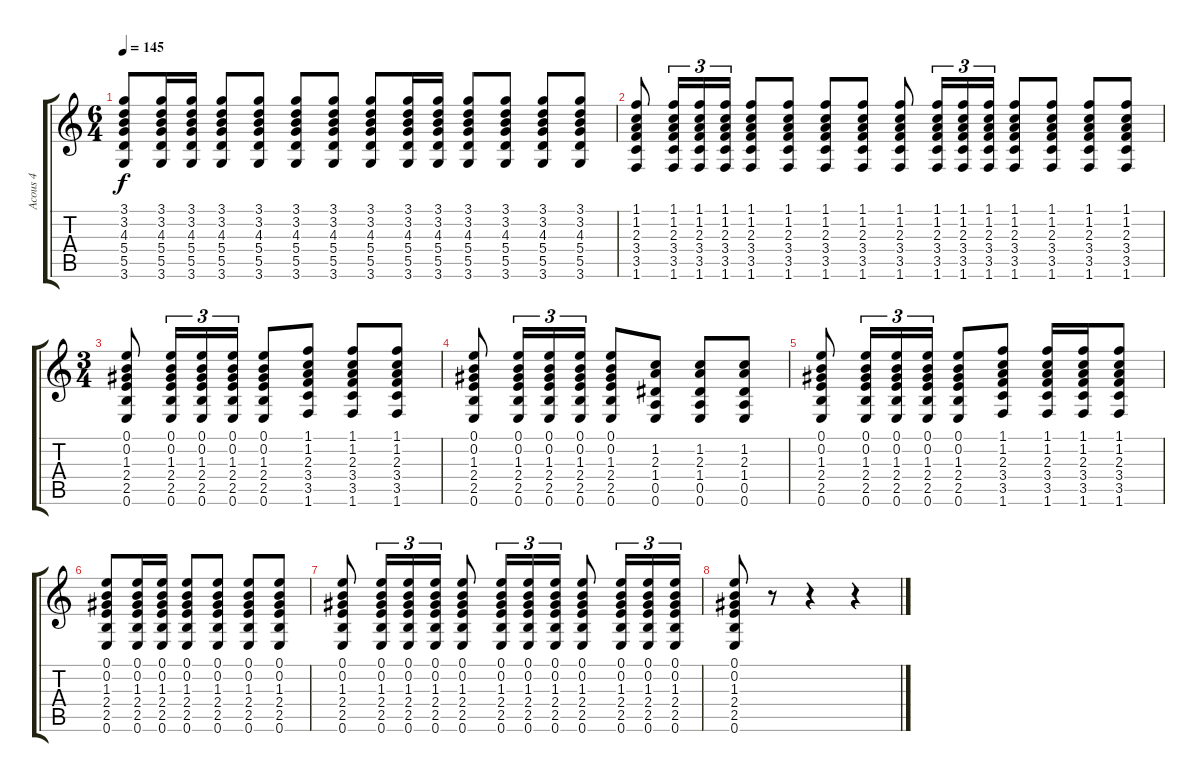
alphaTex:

\track ("Acous 4" "Acous 4") {instrument acousticguitarnylon}
\staff {score tabs}
\tuning (E4 B3 G3 D3 A2 E2) {hide}
\ts (6 4)
\tempo 145
\clef g2
\ks c
(3.1 3.2 4.3 5.4 5.5 3.6).8{dy f} (3.1 3.2 4.3 5.4 5.5 3.6).16 (3.1 3.2 4.3 5.4 5.5 3.6).16 (3.1 3.2 4.3 5.4 5.5 3.6).8 (3.1 3.2 4.3 5.4 5.5 3.6).8 (3.1 3.2 4.3 5.4 5.5 3.6).8 (3.1 3.2 4.3 5.4 5.5 3.6).8 (3.1 3.2 4.3 5.4 5.5 3.6).8 (3.1 3.2 4.3 5.4 5.5 3.6).16 (3.1 3.2 4.3 5.4 5.5 3.6).16 (3.1 3.2 4.3 5.4 5.5 3.6).8 (3.1 3.2 4.3 5.4 5.5 3.6).8 (3.1 3.2 4.3 5.4 5.5 3.6).8 (3.1 3.2 4.3 5.4 5.5 3.6).8 |
(1.1 1.2 2.3 3.4 3.5 1.6).8 (1.1 1.2 2.3 3.4 3.5 1.6).16{tu (3 2)} (1.1 1.2 2.3 3.4 3.5 1.6).16{tu (3 2)} (1.1 1.2 2.3 3.4 3.5 1.6).16{tu (3 2)} (1.1 1.2 2.3 3.4 3.5 1.6).8 (1.1 1.2 2.3 3.4 3.5 1.6).8 (1.1 1.2 2.3 3.4 3.5 1.6).8 (1.1 1.2 2.3 3.4 3.5 1.6).8 (1.1 1.2 2.3 3.4 3.5 1.6).8 (1.1 1.2 2.3 3.4 3.5 1.6).16{tu (3 2)} (1.1 1.2 2.3 3.4 3.5 1.6).16{tu (3 2)} (1.1 1.2 2.3 3.4 3.5 1.6).16{tu (3 2)} (1.1 1.2 2.3 3.4 3.5 1.6).8 (1.1 1.2 2.3 3.4 3.5 1.6).8 (1.1 1.2 2.3 3.4 3.5 1.6).8 (1.1 1.2 2.3 3.4 3.5 1.6).8 |
\ts (3 4)
(0.1 0.2 1.3 2.4 2.5 0.6).8 (0.1 0.2 1.3 2.4 2.5 0.6).16{tu (3 2)} (0.1 0.2 1.3 2.4 2.5 0.6).16{tu (3 2)} (0.1 0.2 1.3 2.4 2.5 0.6).16{tu (3 2)} (0.1 0.2 1.3 2.4 2.5 0.6).8 (1.1 1.2 2.3 3.4 3.5 1.6).8 (1.1 1.2 2.3 3.4 3.5 1.6).8 (1.1 1.2 2.3 3.4 3.5 1.6).8 |
(0.1 0.2 1.3 2.4 2.5 0.6).8 (0.1 0.2 1.3 2.4 2.5 0.6).16{tu (3 2)} (0.1 0.2 1.3 2.4 2.5 0.6).16{tu (3 2)} (0.1 0.2 1.3 2.4 2.5 0.6).16{tu (3 2)} (0.1 0.2 1.3 2.4 2.5 0.6).8 (1.2 2.3 1.4 0.5 0.6).8 (1.2 2.3 1.4 0.5 0.6).8 (1.2 2.3 1.4 0.5 0.6).8 |
(0.1 0.2 1.3 2.4 2.5 0.6).8 (0.1 0.2 1.3 2.4 2.5 0.6).16{tu (3 2)} (0.1 0.2 1.3 2.4 2.5 0.6).16{tu (3 2)} (0.1 0.2 1.3 2.4 2.5 0.6).16{tu (3 2)} (0.1 0.2 1.3 2.4 2.5 0.6).8 (1.1 1.2 2.3 3.4 3.5 1.6).8 (1.1 1.2 2.3 3.4 3.5 1.6).16 (1.1 1.2 2.3 3.4 3.5 1.6).16 (1.1 1.2 2.3 3.4 3.5 1.6).8 |
(0.1 0.2 1.3 2.4 2.5 0.6).8 (0.1 0.2 1.3 2.4 2.5 0.6).16 (0.1 0.2 1.3 2.4 2.5 0.6).16 (0.1 0.2 1.3 2.4 2.5 0.6).8 (0.1 0.2 1.3 2.4 2.5 0.6).8 (0.1 0.2 1.3 2.4 2.5 0.6).8 (0.1 0.2 1.3 2.4 2.5 0.6).8 |
(0.1 0.2 1.3 2.4 2.5 0.6).8 (0.1 0.2 1.3 2.4 2.5 0.6).16{tu (3 2)} (0.1 0.2 1.3 2.4 2.5 0.6).16{tu (3 2)} (0.1 0.2 1.3 2.4 2.5 0.6).16{tu (3 2)} (0.1 0.2 1.3 2.4 2.5 0.6).8 (0.1 0.2 1.3 2.4 2.5 0.6).16{tu (3 2)} (0.1 0.2 1.3 2.4 2.5 0.6).16{tu (3 2)} (0.1 0.2 1.3 2.4 2.5 0.6).16{tu (3 2)} (0.1 0.2 1.3 2.4 2.5 0.6).8 (0.1 0.2 1.3 2.4 2.5 0.6).16{tu (3 2)} (0.1 0.2 1.3 2.4 2.5 0.6).16{tu (3 2)} (0.1 0.2 1.3 2.4 2.5 0.6).16{tu (3 2)} |
(0.1 0.2 1.3 2.4 2.5 0.6).8 r.8 r.4 r.4
